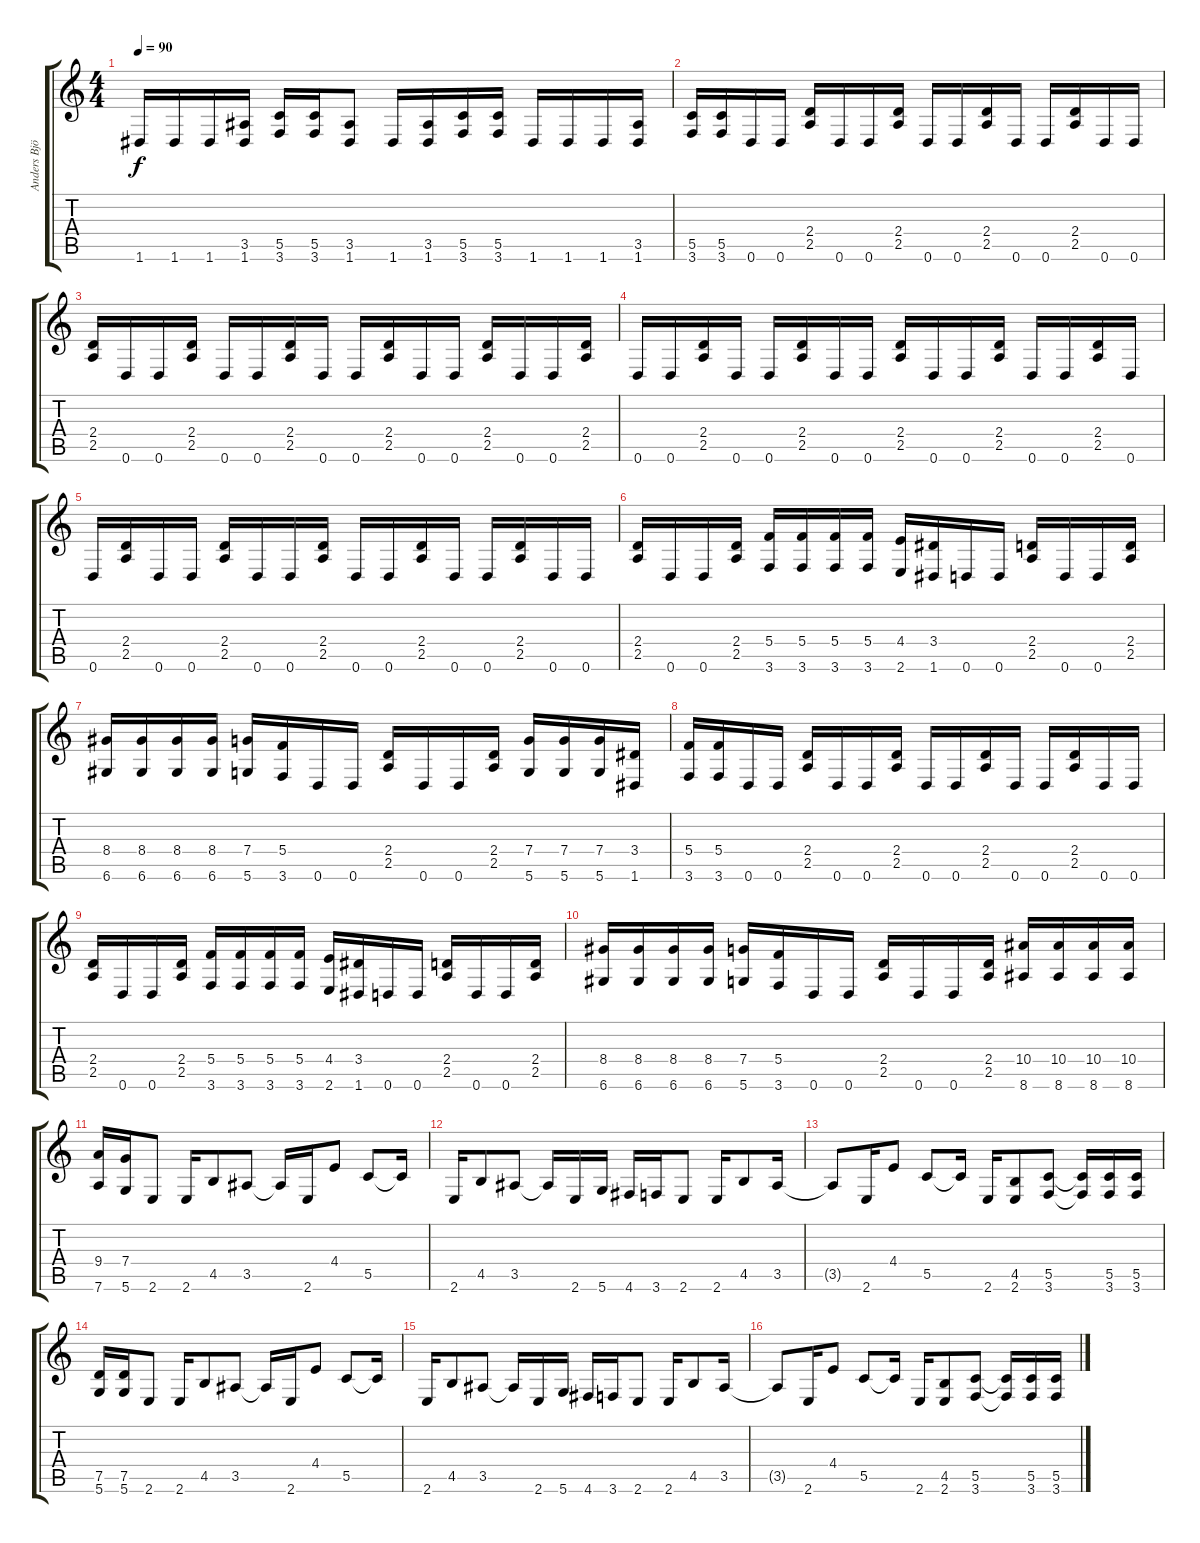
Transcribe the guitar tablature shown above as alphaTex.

\track ("Anders Björler" "Anders Bjö") {instrument distortionguitar}
\staff {score tabs}
\tuning (D4 A3 F3 C3 G2 D2) {hide}
\ts (4 4)
\tempo 90
\clef g2
\ks c
1.6.16{dy f} 1.6.16 1.6.16 (3.5 1.6).16 (5.5 3.6).16 (5.5 3.6).16 (3.5 1.6).8 1.6.16 (3.5 1.6).16 (5.5 3.6).16 (5.5 3.6).16 1.6.16 1.6.16 1.6.16 (3.5 1.6).16 |
(5.5 3.6).16 (5.5 3.6).16 0.6.16 0.6.16 (2.4 2.5).16 0.6.16 0.6.16 (2.4 2.5).16 0.6.16 0.6.16 (2.4 2.5).16 0.6.16 0.6.16 (2.4 2.5).16 0.6.16 0.6.16 |
(2.4 2.5).16 0.6.16 0.6.16 (2.4 2.5).16 0.6.16 0.6.16 (2.4 2.5).16 0.6.16 0.6.16 (2.4 2.5).16 0.6.16 0.6.16 (2.4 2.5).16 0.6.16 0.6.16 (2.4 2.5).16 |
0.6.16 0.6.16 (2.4 2.5).16 0.6.16 0.6.16 (2.4 2.5).16 0.6.16 0.6.16 (2.4 2.5).16 0.6.16 0.6.16 (2.4 2.5).16 0.6.16 0.6.16 (2.4 2.5).16 0.6.16 |
0.6.16 (2.4 2.5).16 0.6.16 0.6.16 (2.4 2.5).16 0.6.16 0.6.16 (2.4 2.5).16 0.6.16 0.6.16 (2.4 2.5).16 0.6.16 0.6.16 (2.4 2.5).16 0.6.16 0.6.16 |
(2.4 2.5).16 0.6.16 0.6.16 (2.4 2.5).16 (5.4 3.6).16 (5.4 3.6).16 (5.4 3.6).16 (5.4 3.6).16 (4.4 2.6).16 (3.4 1.6).16 0.6.16 0.6.16 (2.4 2.5).16 0.6.16 0.6.16 (2.4 2.5).16 |
(8.4 6.6).16 (8.4 6.6).16 (8.4 6.6).16 (8.4 6.6).16 (7.4 5.6).16 (5.4 3.6).16 0.6.16 0.6.16 (2.4 2.5).16 0.6.16 0.6.16 (2.4 2.5).16 (7.4 5.6).16 (7.4 5.6).16 (7.4 5.6).16 (3.4 1.6).16 |
(5.4 3.6).16 (5.4 3.6).16 0.6.16 0.6.16 (2.4 2.5).16 0.6.16 0.6.16 (2.4 2.5).16 0.6.16 0.6.16 (2.4 2.5).16 0.6.16 0.6.16 (2.4 2.5).16 0.6.16 0.6.16 |
(2.4 2.5).16 0.6.16 0.6.16 (2.4 2.5).16 (5.4 3.6).16 (5.4 3.6).16 (5.4 3.6).16 (5.4 3.6).16 (4.4 2.6).16 (3.4 1.6).16 0.6.16 0.6.16 (2.4 2.5).16 0.6.16 0.6.16 (2.4 2.5).16 |
(8.4 6.6).16 (8.4 6.6).16 (8.4 6.6).16 (8.4 6.6).16 (7.4 5.6).16 (5.4 3.6).16 0.6.16 0.6.16 (2.4 2.5).16 0.6.16 0.6.16 (2.4 2.5).16 (10.4 8.6).16 (10.4 8.6).16 (10.4 8.6).16 (10.4 8.6).16 |
(9.4 7.6).16 (7.4 5.6).16 2.6.8 2.6.16 4.5.8 3.5.8 3.5{t}.16 2.6.16 4.4.8 5.5.8 5.5{t}.16 |
2.6.16 4.5.8 3.5.8 3.5{t}.16 2.6.16 5.6.16 4.6.16 3.6.16 2.6.8 2.6.16 4.5.8 3.5.16 |
3.5{t}.8 2.6.16 4.4.8 5.5.8 5.5{t}.16 2.6.16 (4.5 2.6).8 (5.5 3.6).8 (5.5{t} 3.6{t}).16 (5.5 3.6).16 (5.5 3.6).16 |
(7.5 5.6).16 (7.5 5.6).16 2.6.8 2.6.16 4.5.8 3.5.8 3.5{t}.16 2.6.16 4.4.8 5.5.8 5.5{t}.16 |
2.6.16 4.5.8 3.5.8 3.5{t}.16 2.6.16 5.6.16 4.6.16 3.6.16 2.6.8 2.6.16 4.5.8 3.5.16 |
3.5{t}.8 2.6.16 4.4.8 5.5.8 5.5{t}.16 2.6.16 (4.5 2.6).8 (5.5 3.6).8 (5.5{t} 3.6{t}).16 (5.5 3.6).16 (5.5 3.6).16
